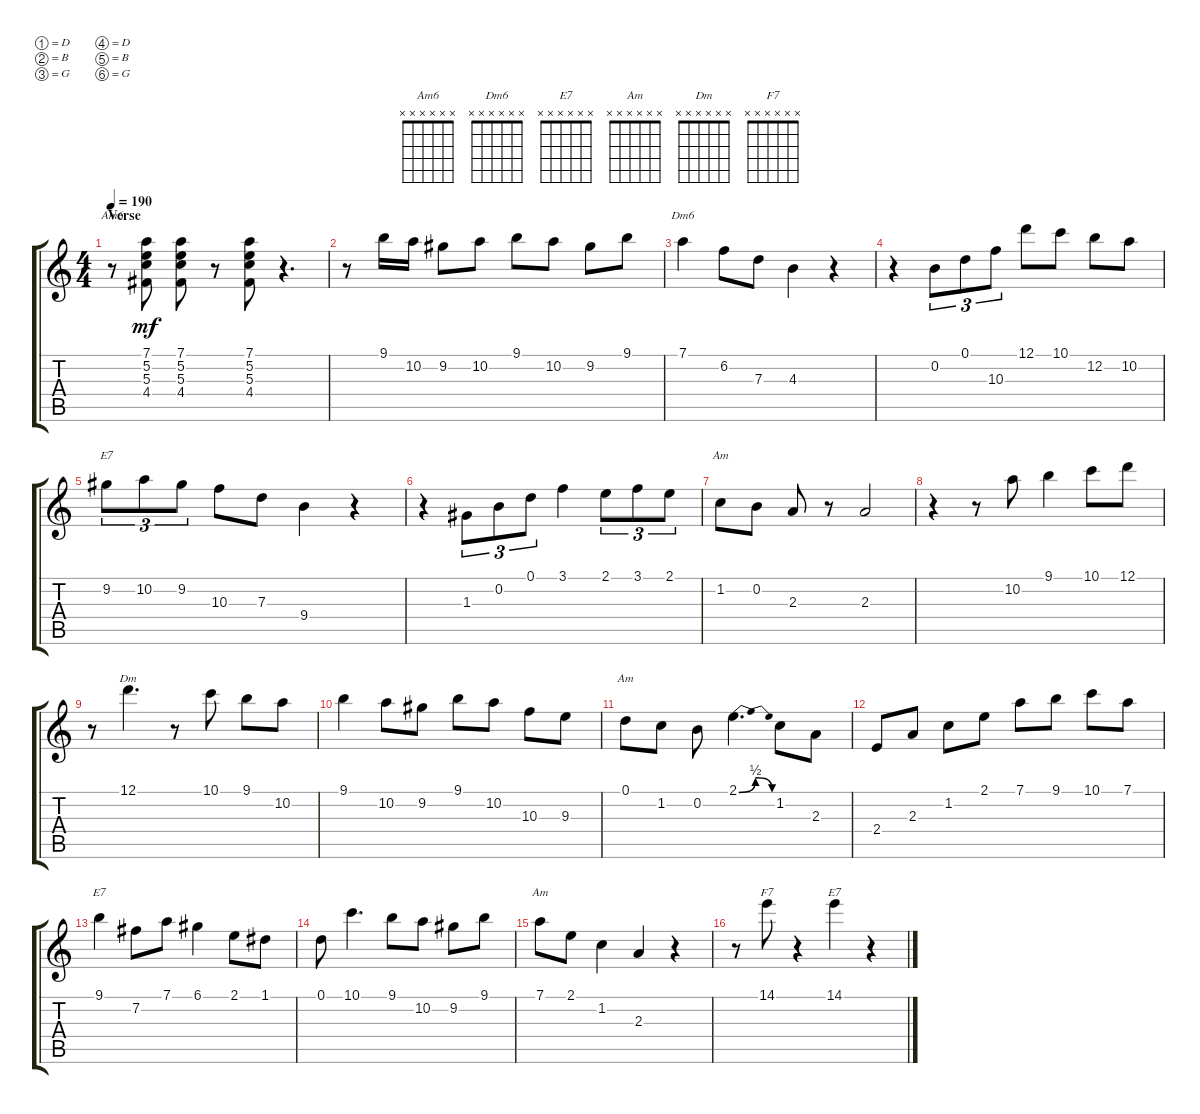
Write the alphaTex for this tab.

\defaultSystemsLayout 4
\bracketExtendMode groupsimilarinstruments
\singleTrackTrackNamePolicy hidden
\multiTrackTrackNamePolicy hidden
\otherSystemsTrackNameOrientation horizontal
\track ("Steel Guitar" "S-Gt") {instrument acousticguitarsteel}
\staff {score tabs}
\tuning (D4 B3 G3 D3 B2 G2)
\chord ("Am6" x x x x x x)
\chord ("Dm6" x x x x x x)
\chord ("E7" x x x x x x)
\chord ("Am" x x x x x x)
\chord ("Dm" x x x x x x)
\chord ("F7" x x x x x x)
\ts (4 4)
\section ("" "Verse")
\tempo 190
\clef g2
\ks c
r.8{ch "Am6" dy mf} (7.1 5.2 5.3 4.4).8 (7.1 5.2 5.3 4.4).8 r.8 (7.1 5.2 5.3 4.4).8 r.4{d} |
r.8 9.1.16 10.2.16 9.2.8 10.2.8 9.1.8 10.2.8 9.2.8 9.1.8 |
7.1.4{ch "Dm6"} 6.2.8 7.3.8 4.3.4 r.4 |
r.4 0.2.8{tu (3 2)} 0.1.8{tu (3 2)} 10.3.8{tu (3 2)} 12.1.8 10.1.8 12.2.8 10.2.8 |
9.2.8{tu (3 2) ch "E7"} 10.2.8{tu (3 2)} 9.2.8{tu (3 2)} 10.3.8 7.3.8 9.4.4 r.4 |
r.4 1.3.8{tu (3 2)} 0.2.8{tu (3 2)} 0.1.8{tu (3 2)} 3.1.4 2.1.8{tu (3 2)} 3.1.8{tu (3 2)} 2.1.8{tu (3 2)} |
1.2.8{ch "Am"} 0.2.8 2.3.8 r.8 2.3.2 |
r.4 r.8 10.2.8 9.1.4 10.1.8 12.1.8 |
r.8 12.1.4{d ch "Dm"} r.8 10.1.8 9.1.8 10.2.8 |
9.1.4 10.2.8 9.2.8 9.1.8 10.2.8 10.3.8 9.3.8 |
0.1.8{ch "Am"} 1.2.8 0.2.8 2.1{be (bendrelease 0 0 3.5999999999999996 2 20.4 2 59.4 0)}.4{d} 1.2.8 2.3.8 |
2.4.8 2.3.8 1.2.8 2.1.8 7.1.8 9.1.8 10.1.8 7.1.8 |
9.1.4{ch "E7"} 7.2.8 7.1.8 6.1.4 2.1.8 1.1.8 |
0.1.8 10.1.4{d} 9.1.8 10.2.8 9.2.8 9.1.8 |
7.1.8{ch "Am"} 2.1.8 1.2.4 2.3.4 r.4 |
r.8 14.1.8{ch "F7"} r.4 14.1.4{ch "E7"} r.4
